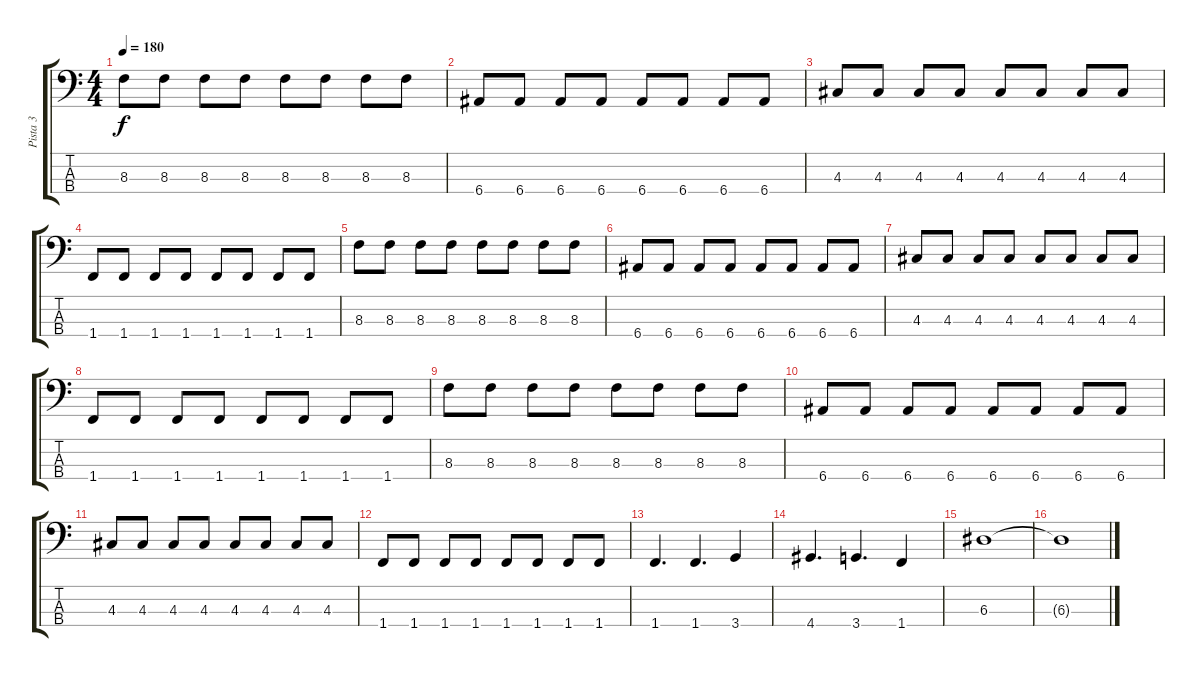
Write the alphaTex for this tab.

\track ("Pista 3" "Pista 3") {instrument electricbasspick}
\staff {score tabs}
\tuning (G2 D2 A1 E1) {hide}
\ts (4 4)
\tempo 180
\clef f4
\ks c
8.3.8{dy f} 8.3.8 8.3.8 8.3.8 8.3.8 8.3.8 8.3.8 8.3.8 |
6.4.8 6.4.8 6.4.8 6.4.8 6.4.8 6.4.8 6.4.8 6.4.8 |
4.3.8 4.3.8 4.3.8 4.3.8 4.3.8 4.3.8 4.3.8 4.3.8 |
1.4.8 1.4.8 1.4.8 1.4.8 1.4.8 1.4.8 1.4.8 1.4.8 |
8.3.8 8.3.8 8.3.8 8.3.8 8.3.8 8.3.8 8.3.8 8.3.8 |
6.4.8 6.4.8 6.4.8 6.4.8 6.4.8 6.4.8 6.4.8 6.4.8 |
4.3.8 4.3.8 4.3.8 4.3.8 4.3.8 4.3.8 4.3.8 4.3.8 |
1.4.8 1.4.8 1.4.8 1.4.8 1.4.8 1.4.8 1.4.8 1.4.8 |
8.3.8 8.3.8 8.3.8 8.3.8 8.3.8 8.3.8 8.3.8 8.3.8 |
6.4.8 6.4.8 6.4.8 6.4.8 6.4.8 6.4.8 6.4.8 6.4.8 |
4.3.8 4.3.8 4.3.8 4.3.8 4.3.8 4.3.8 4.3.8 4.3.8 |
1.4.8 1.4.8 1.4.8 1.4.8 1.4.8 1.4.8 1.4.8 1.4.8 |
1.4.4{d} 1.4.4{d} 3.4.4 |
4.4.4{d} 3.4.4{d} 1.4.4 |
6.3.1 |
6.3{t}.1
